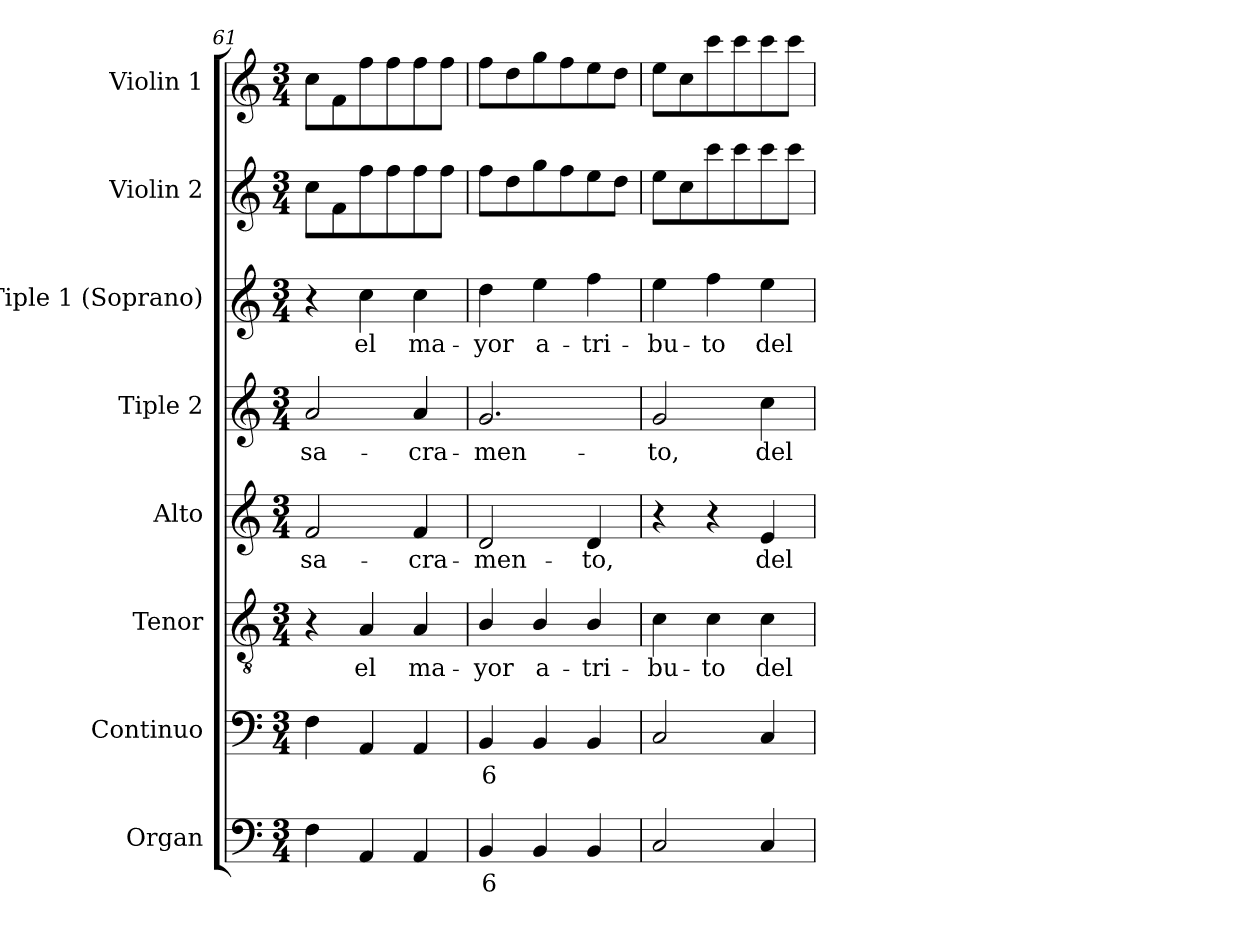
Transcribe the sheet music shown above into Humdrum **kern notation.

**kern	**text	**kern	**text	**kern	**text	**kern	**text	**kern	**text	**kern	**text	**kern	**kern
*part8	*part8	*part7	*part7	*part6	*part6	*part5	*part5	*part4	*part4	*part3	*part3	*part2	*part1
*staff8	*staff8	*staff7	*staff7	*staff6	*staff6	*staff5	*staff5	*staff4	*staff4	*staff3	*staff3	*staff2	*staff1
*I"Organ	*	*I"Continuo	*	*I"Tenor	*	*I"Alto	*	*I"Tiple 2	*	*I"Tiple 1 (Soprano)	*	*I"Violin 2	*I"Violin 1
*I'Org.	*	*I'Cont.	*	*I'T.	*	*I'A.	*	*	*	*I'S	*	*I'Vln. 2	*I'Vln. 1
!!LO:LB:g=z
*clefF4	*	*clefF4	*	*clefGv2	*	*clefG2	*	*clefG2	*	*clefG2	*	*clefG2	*clefG2
*	*	*	*	*ITrd7c12	*	*	*	*	*	*	*	*	*
*k[]	*	*k[]	*	*k[]	*	*k[]	*	*k[]	*	*k[]	*	*k[]	*k[]
*C:	*	*C:	*	*C:	*	*C:	*	*C:	*	*C:	*	*C:	*C:
*M3/4	*	*M3/4	*	*M3/4	*	*M3/4	*	*M3/4	*	*M3/4	*	*M3/4	*M3/4
=61	=61	=61	=61	=61	=61	=61	=61	=61	=61	=61	=61	=61	=61
!	!	!	!	!	!	!	!LO:LY:b:color=#000000	!	!	!	!	!	!
!	!	!	!	!	!	!	!	!	!LO:LY:b:color=#000000	!	!	!	!
4Fi\	.	4Fi\	.	4r	.	2fi/	sa-	2ai/	sa-	4r	.	8cci\L	8cci\L
.	.	.	.	.	.	.	.	.	.	.	.	8fi\	8fi\
!	!	!	!	!	!LO:LY:b:color=#000000	!	!	!	!	!	!	!	!
!	!	!	!	!	!	!	!	!	!	!	!LO:LY:b:color=#000000	!	!
4AAi/	.	4AAi/	.	4AAi/	el	.	.	.	.	4cci\	el	8ffi\	8ffi\
.	.	.	.	.	.	.	.	.	.	.	.	8ffi\	8ffi\
!	!	!	!	!	!LO:LY:b:color=#000000	!	!	!	!	!	!	!	!
!	!	!	!	!	!	!	!LO:LY:b:color=#000000	!	!	!	!	!	!
!	!	!	!	!	!	!	!	!	!LO:LY:b:color=#000000	!	!	!	!
!	!	!	!	!	!	!	!	!	!	!	!LO:LY:b:color=#000000	!	!
4AAi/	.	4AAi/	.	4AAi/	ma-	4fi/	-cra-	4ai/	-cra-	4cci\	ma-	8ffi\	8ffi\
.	.	.	.	.	.	.	.	.	.	.	.	8ffi\J	8ffi\J
=62	=62	=62	=62	=62	=62	=62	=62	=62	=62	=62	=62	=62	=62
!	!LO:LY:b:color=#000000	!	!	!	!	!	!	!	!	!	!	!	!
!	!	!	!LO:LY:b:color=#000000	!	!	!	!	!	!	!	!	!	!
!	!	!	!	!	!LO:LY:b:color=#000000	!	!	!	!	!	!	!	!
!	!	!	!	!	!	!	!LO:LY:b:color=#000000	!	!	!	!	!	!
!	!	!	!	!	!	!	!	!	!LO:LY:b:color=#000000	!	!	!	!
!	!	!	!	!	!	!	!	!	!	!	!LO:LY:b:color=#000000	!	!
4BBi/	6	4BBi/	6	4BBi/	-yor	2di/	-men-	2.gi/	-men-	4ddi\	-yor	8ffi\L	8ffi\L
.	.	.	.	.	.	.	.	.	.	.	.	8ddi\	8ddi\
!	!	!	!	!	!LO:LY:b:color=#000000	!	!	!	!	!	!	!	!
!	!	!	!	!	!	!	!	!	!	!	!LO:LY:b:color=#000000	!	!
4BBi/	.	4BBi/	.	4BBi/	a-	.	.	.	.	4eei\	a-	8ggi\	8ggi\
.	.	.	.	.	.	.	.	.	.	.	.	8ffi\	8ffi\
!	!	!	!	!	!LO:LY:b:color=#000000	!	!	!	!	!	!	!	!
!	!	!	!	!	!	!	!LO:LY:b:color=#000000	!	!	!	!	!	!
!	!	!	!	!	!	!	!	!	!	!	!LO:LY:b:color=#000000	!	!
4BBi/	.	4BBi/	.	4BBi/	-tri-	4di/	-to,	.	.	4ffi\	-tri-	8eei\	8eei\
.	.	.	.	.	.	.	.	.	.	.	.	8ddi\J	8ddi\J
=63	=63	=63	=63	=63	=63	=63	=63	=63	=63	=63	=63	=63	=63
!	!	!	!	!	!LO:LY:b:color=#000000	!	!	!	!	!	!	!	!
!	!	!	!	!	!	!	!	!	!LO:LY:b:color=#000000	!	!	!	!
!	!	!	!	!	!	!	!	!	!	!	!LO:LY:b:color=#000000	!	!
2Ci/	.	2Ci/	.	4Ci\	-bu-	4r	.	2gi/	-to,	4eei\	-bu-	8eei\L	8eei\L
.	.	.	.	.	.	.	.	.	.	.	.	8cci\	8cci\
!	!	!	!	!	!LO:LY:b:color=#000000	!	!	!	!	!	!	!	!
!	!	!	!	!	!	!	!	!	!	!	!LO:LY:b:color=#000000	!	!
.	.	.	.	4Ci\	-to	4r	.	.	.	4ffi\	-to	8ccci\	8ccci\
.	.	.	.	.	.	.	.	.	.	.	.	8ccci\	8ccci\
!	!	!	!	!	!LO:LY:b:color=#000000	!	!	!	!	!	!	!	!
!	!	!	!	!	!	!	!LO:LY:b:color=#000000	!	!	!	!	!	!
!	!	!	!	!	!	!	!	!	!LO:LY:b:color=#000000	!	!	!	!
!	!	!	!	!	!	!	!	!	!	!	!LO:LY:b:color=#000000	!	!
4Ci/	.	4Ci/	.	4Ci\	del	4ei/	del	4cci\	del	4eei\	del	8ccci\	8ccci\
.	.	.	.	.	.	.	.	.	.	.	.	8ccci\J	8ccci\J
=	=	=	=	=	=	=	=	=	=	=	=	=	=
*-	*-	*-	*-	*-	*-	*-	*-	*-	*-	*-	*-	*-	*-
